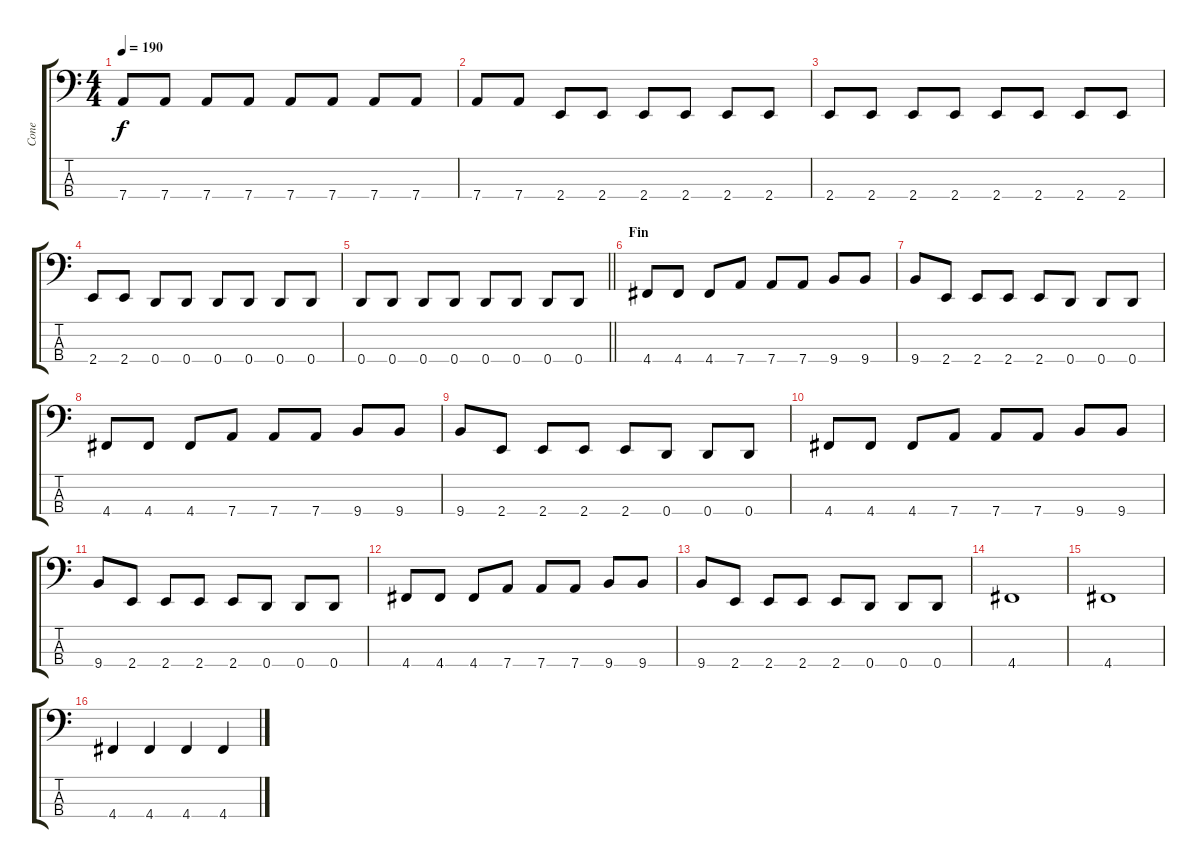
\track ("Cone" "Cone") {instrument electricbasspick}
\staff {score tabs}
\tuning (G2 D2 A1 D1) {hide}
\ts (4 4)
\tempo 190
\clef f4
\ks c
7.4.8{dy f} 7.4.8 7.4.8 7.4.8 7.4.8 7.4.8 7.4.8 7.4.8 |
7.4.8 7.4.8 2.4.8 2.4.8 2.4.8 2.4.8 2.4.8 2.4.8 |
2.4.8 2.4.8 2.4.8 2.4.8 2.4.8 2.4.8 2.4.8 2.4.8 |
2.4.8 2.4.8 0.4.8 0.4.8 0.4.8 0.4.8 0.4.8 0.4.8 |
\barLineRight lightlight
0.4.8 0.4.8 0.4.8 0.4.8 0.4.8 0.4.8 0.4.8 0.4.8 |
\section ("" "Fin")
4.4.8 4.4.8 4.4.8 7.4.8 7.4.8 7.4.8 9.4.8 9.4.8 |
9.4.8 2.4.8 2.4.8 2.4.8 2.4.8 0.4.8 0.4.8 0.4.8 |
4.4.8 4.4.8 4.4.8 7.4.8 7.4.8 7.4.8 9.4.8 9.4.8 |
9.4.8 2.4.8 2.4.8 2.4.8 2.4.8 0.4.8 0.4.8 0.4.8 |
4.4.8 4.4.8 4.4.8 7.4.8 7.4.8 7.4.8 9.4.8 9.4.8 |
9.4.8 2.4.8 2.4.8 2.4.8 2.4.8 0.4.8 0.4.8 0.4.8 |
4.4.8 4.4.8 4.4.8 7.4.8 7.4.8 7.4.8 9.4.8 9.4.8 |
9.4.8 2.4.8 2.4.8 2.4.8 2.4.8 0.4.8 0.4.8 0.4.8 |
4.4.1 |
4.4.1 |
4.4.4 4.4.4 4.4.4 4.4.4
